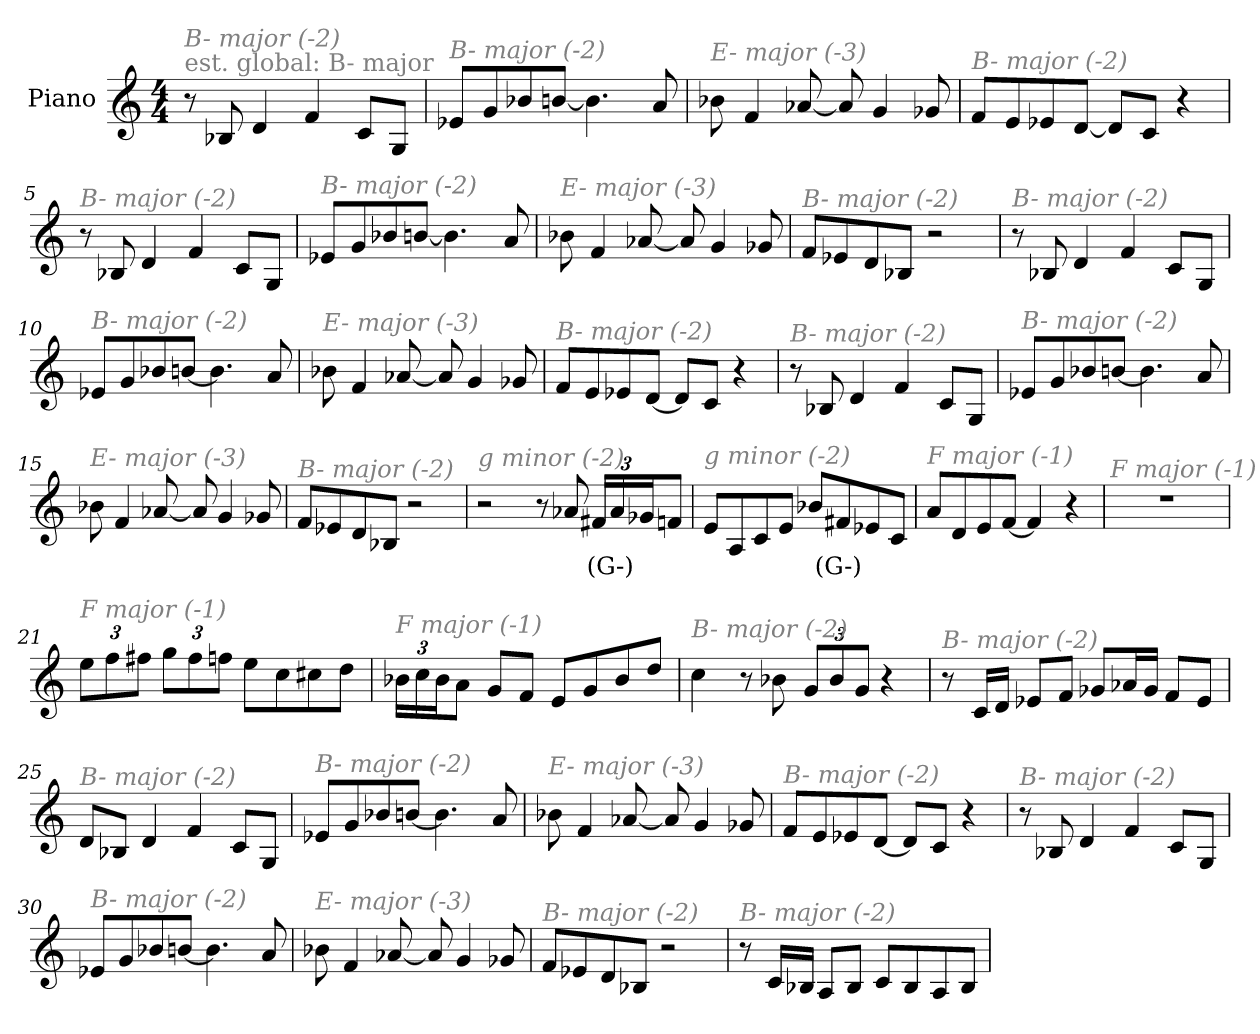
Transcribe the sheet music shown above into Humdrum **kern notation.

**kern	**text
*part1	*part1
*staff1	*staff1
*I"Piano	*
*I'Pno	*
*clefG2	*
*k[]	*
*M4/4	*
*MM176	*
=1	=1
!LO:TX:a:color=#808080:t=est. global&colon; B- major	!
!LO:TX:i:color=#808080:t=B- major (-2)	!
8r	.
8B-X/	.
4d/	.
4f/	.
8c/L	.
8G/J	.
=2	=2
!LO:TX:i:color=#808080:t=B- major (-2)	!
8e-X/L	.
8g/	.
8b-X/	.
[8bn/J	.
4.b\]	.
8a/	.
=3	=3
!LO:TX:i:color=#808080:t=E- major (-3)	!
8b-X\	.
4f/	.
[8a-X/	.
8a-/]	.
4g/	.
8g-X/	.
=4	=4
!LO:TX:i:color=#808080:t=B- major (-2)	!
8f/L	.
8e/	.
8e-X/	.
[8d/J	.
8d/L]	.
8c/J	.
4r	.
!!LO:LB:g=z
=5	=5
!LO:TX:i:color=#808080:t=B- major (-2)	!
8r	.
8B-X/	.
4d/	.
4f/	.
8c/L	.
8G/J	.
=6	=6
!LO:TX:i:color=#808080:t=B- major (-2)	!
8e-X/L	.
8g/	.
8b-X/	.
[8bn/J	.
4.b\]	.
8a/	.
=7	=7
!LO:TX:i:color=#808080:t=E- major (-3)	!
8b-X\	.
4f/	.
[8a-X/	.
8a-/]	.
4g/	.
8g-X/	.
=8	=8
!LO:TX:i:color=#808080:t=B- major (-2)	!
8f/L	.
8e-X/	.
8d/	.
8B-X/J	.
2r	.
=9	=9
!LO:TX:i:color=#808080:t=B- major (-2)	!
8r	.
8B-X/	.
4d/	.
4f/	.
8c/L	.
8G/J	.
!!LO:LB:g=z
=10	=10
!LO:TX:i:color=#808080:t=B- major (-2)	!
8e-X/L	.
8g/	.
8b-X/	.
[8bn/J	.
4.b\]	.
8a/	.
=11	=11
!LO:TX:i:color=#808080:t=E- major (-3)	!
8b-X\	.
4f/	.
[8a-X/	.
8a-/]	.
4g/	.
8g-X/	.
=12	=12
!LO:TX:i:color=#808080:t=B- major (-2)	!
8f/L	.
8e/	.
8e-X/	.
[8d/J	.
8d/L]	.
8c/J	.
4r	.
=13	=13
!LO:TX:i:color=#808080:t=B- major (-2)	!
8r	.
8B-X/	.
4d/	.
4f/	.
8c/L	.
8G/J	.
=14	=14
!LO:TX:i:color=#808080:t=B- major (-2)	!
8e-X/L	.
8g/	.
8b-X/	.
[8bn/J	.
4.b\]	.
8a/	.
!!LO:LB:g=z
=15	=15
!LO:TX:i:color=#808080:t=E- major (-3)	!
8b-X\	.
4f/	.
[8a-X/	.
8a-/]	.
4g/	.
8g-X/	.
=16	=16
!LO:TX:i:color=#808080:t=B- major (-2)	!
8f/L	.
8e-X/	.
8d/	.
8B-X/J	.
2r	.
=17	=17
!LO:TX:i:color=#808080:t=g minor (-2)	!
2r	.
8r	.
8a-X/	.
*Xbrackettup	*
24f#Xi/LL	(G-)
24a-/	.
24g-j/J	.
8f/J	.
=18	=18
!LO:TX:i:color=#808080:t=g minor (-2)	!
8e/L	.
8A/	.
8c/	.
8e/J	.
8b-X/L	.
8f#Xi/	(G-)
8e-X/	.
8c/J	.
=19	=19
!LO:TX:i:color=#808080:t=F major (-1)	!
8a/L	.
8d/	.
8e/	.
[8f/J	.
4f/]	.
4r	.
!!LO:LB:g=z
=20	=20
!LO:TX:i:color=#808080:t=F major (-1)	!
1r	.
=21	=21
!LO:TX:i:color=#808080:t=F major (-1)	!
12ee\L	.
12ff\	.
12ff#X\J	.
12gg\L	.
12ff#\	.
12ffn\J	.
8ee\L	.
8cc\	.
8cc#X\	.
8dd\J	.
=22	=22
!LO:TX:i:color=#808080:t=F major (-1)	!
24b-X\LL	.
24cc\	.
24b-\J	.
8a\J	.
8g/L	.
8f/J	.
8e/L	.
8g/	.
8b-/	.
8dd/J	.
=23	=23
!LO:TX:i:color=#808080:t=B- major (-2)	!
4cc\	.
8r	.
8b-X\	.
12g/L	.
12b-/	.
12g/J	.
4r	.
!!LO:LB:g=z
=24	=24
!LO:TX:i:color=#808080:t=B- major (-2)	!
8r	.
16c/LL	.
16d/JJ	.
8e-X/L	.
8f/J	.
8g-X/L	.
16a-X/L	.
16g-/JJ	.
8f/L	.
8e-/J	.
=25	=25
!LO:TX:i:color=#808080:t=B- major (-2)	!
8d/L	.
8B-X/J	.
4d/	.
4f/	.
8c/L	.
8G/J	.
=26	=26
!LO:TX:i:color=#808080:t=B- major (-2)	!
8e-X/L	.
8g/	.
8b-X/	.
[8bn/J	.
4.b\]	.
8a/	.
=27	=27
!LO:TX:i:color=#808080:t=E- major (-3)	!
8b-X\	.
4f/	.
[8a-X/	.
8a-/]	.
4g/	.
8g-X/	.
!!LO:LB:g=z
=28	=28
!LO:TX:i:color=#808080:t=B- major (-2)	!
8f/L	.
8e/	.
8e-X/	.
[8d/J	.
8d/L]	.
8c/J	.
4r	.
=29	=29
!LO:TX:i:color=#808080:t=B- major (-2)	!
8r	.
8B-X/	.
4d/	.
4f/	.
8c/L	.
8G/J	.
=30	=30
!LO:TX:i:color=#808080:t=B- major (-2)	!
8e-X/L	.
8g/	.
8b-X/	.
[8bn/J	.
4.b\]	.
8a/	.
=31	=31
!LO:TX:i:color=#808080:t=E- major (-3)	!
8b-X\	.
4f/	.
[8a-X/	.
8a-/]	.
4g/	.
8g-X/	.
=32	=32
!LO:TX:i:color=#808080:t=B- major (-2)	!
8f/L	.
8e-X/	.
8d/	.
8B-X/J	.
2r	.
!!LO:LB:g=z
=33	=33
!LO:TX:i:color=#808080:t=B- major (-2)	!
8r	.
16c/LL	.
16B-X/JJ	.
8A/L	.
8B-/J	.
8c/L	.
8B-/	.
8A/	.
8B-/J	.
=	=
*-	*-
